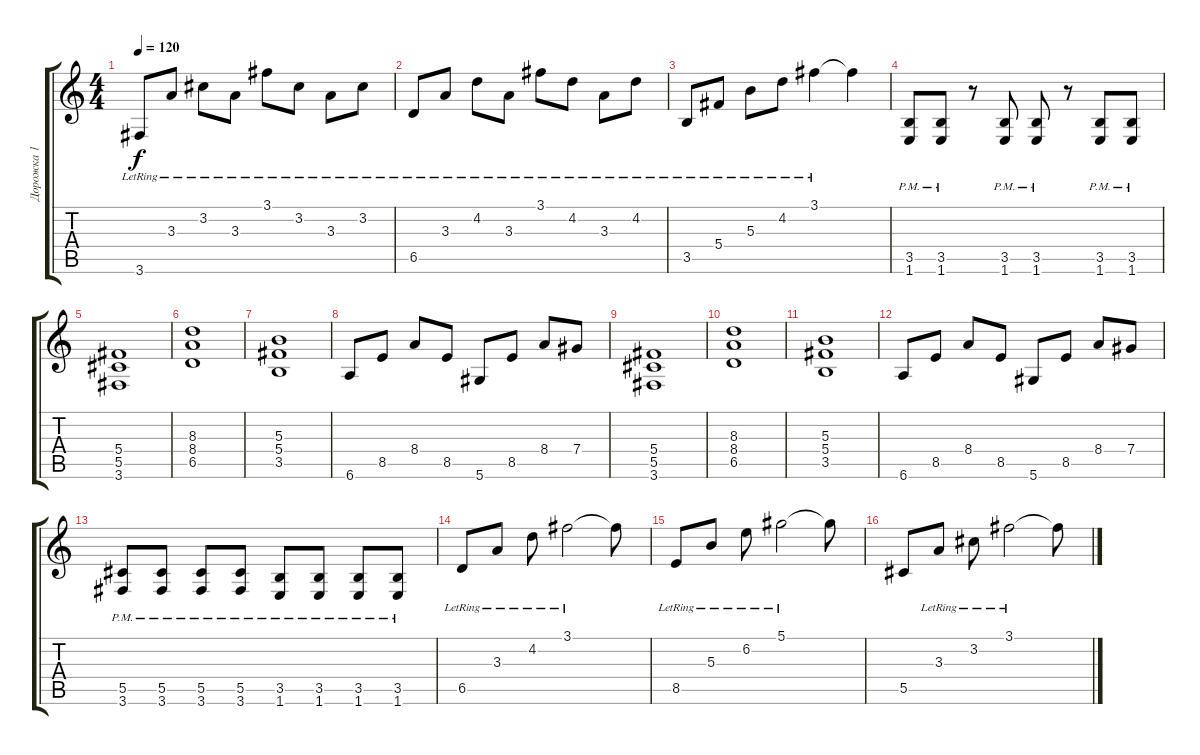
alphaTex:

\track ("Дорожка 1" "Дорожка 1") {instrument acousticguitarsteel}
\staff {score tabs}
\tuning (Eb4 Bb3 Gb3 Db3 Ab2 Eb2) {hide}
\ts (4 4)
\tempo 120
\clef g2
\ks c
3.6{lr}.8{dy f} 3.3{lr}.8 3.2{lr}.8 3.3{lr}.8 3.1{lr}.8 3.2{lr}.8 3.3{lr}.8 3.2{lr}.8 |
6.5{lr}.8 3.3{lr}.8 4.2{lr}.8 3.3{lr}.8 3.1{lr}.8 4.2{lr}.8 3.3{lr}.8 4.2{lr}.8 |
3.5{lr}.8 5.4{lr}.8 5.3{lr}.8 4.2{lr}.8 3.1{lr}.4 3.1{t}.4 |
(3.5{pm} 1.6).8{instrument distortionguitar} (3.5{pm} 1.6).8 r.8 (3.5{pm} 1.6).8 (3.5{pm} 1.6).8 r.8 (3.5{pm} 1.6).8 (3.5{pm} 1.6).8 |
(5.4 5.5 3.6).1 |
(8.3 8.4 6.5).1 |
(5.3 5.4 3.5).1 |
6.6.8 8.5.8 8.4.8 8.5.8 5.6.8 8.5.8 8.4.8 7.4.8 |
(5.4 5.5 3.6).1 |
(8.3 8.4 6.5).1 |
(5.3 5.4 3.5).1 |
6.6.8 8.5.8 8.4.8 8.5.8 5.6.8 8.5.8 8.4.8 7.4.8 |
(5.5{pm} 3.6{pm}).8 (5.5{pm} 3.6{pm}).8 (5.5{pm} 3.6{pm}).8 (5.5{pm} 3.6{pm}).8 (3.5{pm} 1.6{pm}).8 (3.5{pm} 1.6{pm}).8 (3.5{pm} 1.6{pm}).8 (3.5{pm} 1.6{pm}).8 |
6.5{lr}.8{instrument acousticguitarsteel} 3.3{lr}.8 4.2{lr}.8 3.1{lr}.2 3.1{t}.8 |
8.5{lr}.8 5.3{lr}.8 6.2{lr}.8 5.1{lr}.2 5.1{t}.8 |
5.5.8 3.3{lr}.8 3.2{lr}.8 3.1{lr}.2 3.1{t}.8
